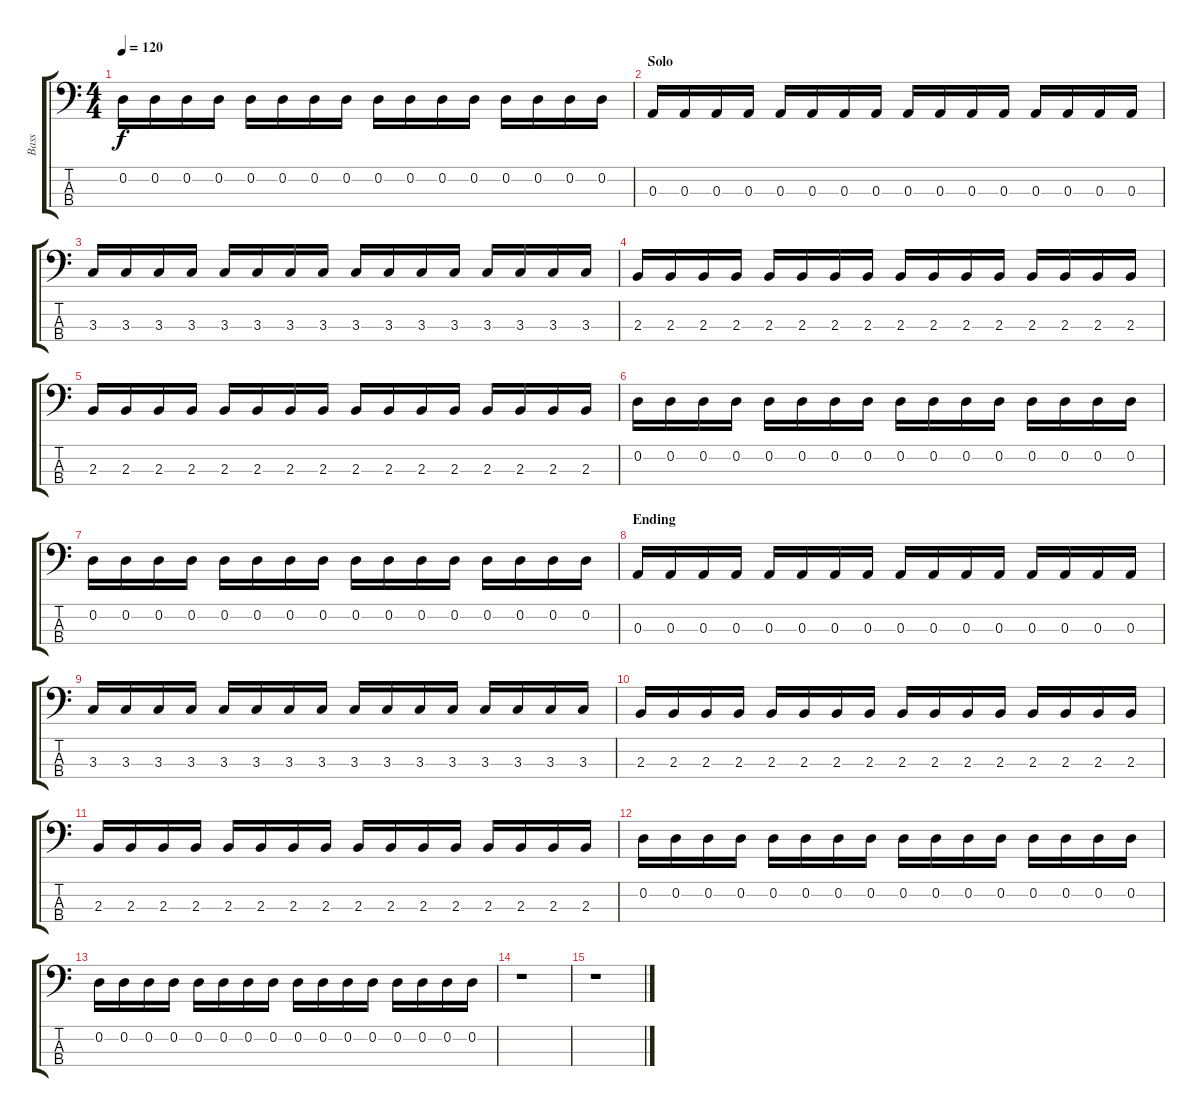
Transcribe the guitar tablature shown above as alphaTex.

\track ("Bass" "Bass") {instrument slapbass2}
\staff {score tabs}
\tuning (G2 D2 A1 E1) {hide}
\ts (4 4)
\tempo 120
\clef f4
\ks c
0.2.16{dy f} 0.2.16 0.2.16 0.2.16 0.2.16 0.2.16 0.2.16 0.2.16 0.2.16 0.2.16 0.2.16 0.2.16 0.2.16 0.2.16 0.2.16 0.2.16 |
\section ("" "Solo")
0.3.16 0.3.16 0.3.16 0.3.16 0.3.16 0.3.16 0.3.16 0.3.16 0.3.16 0.3.16 0.3.16 0.3.16 0.3.16 0.3.16 0.3.16 0.3.16 |
3.3.16 3.3.16 3.3.16 3.3.16 3.3.16 3.3.16 3.3.16 3.3.16 3.3.16 3.3.16 3.3.16 3.3.16 3.3.16 3.3.16 3.3.16 3.3.16 |
2.3.16 2.3.16 2.3.16 2.3.16 2.3.16 2.3.16 2.3.16 2.3.16 2.3.16 2.3.16 2.3.16 2.3.16 2.3.16 2.3.16 2.3.16 2.3.16 |
2.3.16 2.3.16 2.3.16 2.3.16 2.3.16 2.3.16 2.3.16 2.3.16 2.3.16 2.3.16 2.3.16 2.3.16 2.3.16 2.3.16 2.3.16 2.3.16 |
0.2.16 0.2.16 0.2.16 0.2.16 0.2.16 0.2.16 0.2.16 0.2.16 0.2.16 0.2.16 0.2.16 0.2.16 0.2.16 0.2.16 0.2.16 0.2.16 |
0.2.16 0.2.16 0.2.16 0.2.16 0.2.16 0.2.16 0.2.16 0.2.16 0.2.16 0.2.16 0.2.16 0.2.16 0.2.16 0.2.16 0.2.16 0.2.16 |
\section ("" "Ending")
0.3.16 0.3.16 0.3.16 0.3.16 0.3.16 0.3.16 0.3.16 0.3.16 0.3.16 0.3.16 0.3.16 0.3.16 0.3.16 0.3.16 0.3.16 0.3.16 |
3.3.16 3.3.16 3.3.16 3.3.16 3.3.16 3.3.16 3.3.16 3.3.16 3.3.16 3.3.16 3.3.16 3.3.16 3.3.16 3.3.16 3.3.16 3.3.16 |
2.3.16 2.3.16 2.3.16 2.3.16 2.3.16 2.3.16 2.3.16 2.3.16 2.3.16 2.3.16 2.3.16 2.3.16 2.3.16 2.3.16 2.3.16 2.3.16 |
2.3.16 2.3.16 2.3.16 2.3.16 2.3.16 2.3.16 2.3.16 2.3.16 2.3.16 2.3.16 2.3.16 2.3.16 2.3.16 2.3.16 2.3.16 2.3.16 |
0.2.16 0.2.16 0.2.16 0.2.16 0.2.16 0.2.16 0.2.16 0.2.16 0.2.16 0.2.16 0.2.16 0.2.16 0.2.16 0.2.16 0.2.16 0.2.16 |
0.2.16 0.2.16 0.2.16 0.2.16 0.2.16 0.2.16 0.2.16 0.2.16 0.2.16 0.2.16 0.2.16 0.2.16 0.2.16 0.2.16 0.2.16 0.2.16 |
r.1 |
r.1
